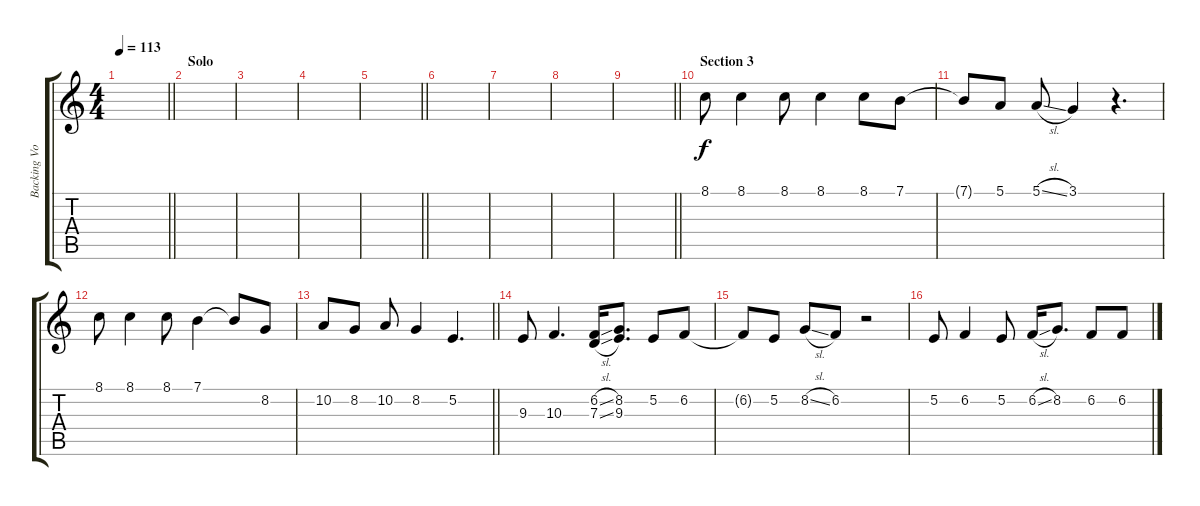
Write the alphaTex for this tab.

\track ("Backing Vocals" "Backing Vo") {instrument sopranosax}
\staff {score tabs}
\tuning (E4 B3 G3 D3 A2 E2) {hide}
\ts (4 4)
\tempo 113
\clef g2
\barLineRight lightlight
\ks c
|
\section ("" "Solo")
|
|
|
\barLineRight lightlight
|
|
|
|
\barLineRight lightlight
|
\section ("" "Section 3")
8.1.8 8.1.4 8.1.8 8.1.4 8.1.8 7.1.8 |
7.1{t}.8 5.1.8 5.1{sl}.8 3.1.4 r.4{d} |
8.1.8 8.1.4 8.1.8 7.1.4 7.1{t}.8 8.2.8 |
\barLineRight lightlight
10.2.8 8.2.8 10.2.8 8.2.4 5.2.4{d} |
9.3.8 10.3.4{d} (6.2{sl} 7.3{sl}).16 (8.2 9.3).8{d} 5.2.8 6.2.8 |
6.2{t}.8 5.2.8 8.2{sl}.8 6.2.8 r.2 |
5.2.8 6.2.4 5.2.8 6.2{sl}.16 8.2.8{d} 6.2.8 6.2.8
